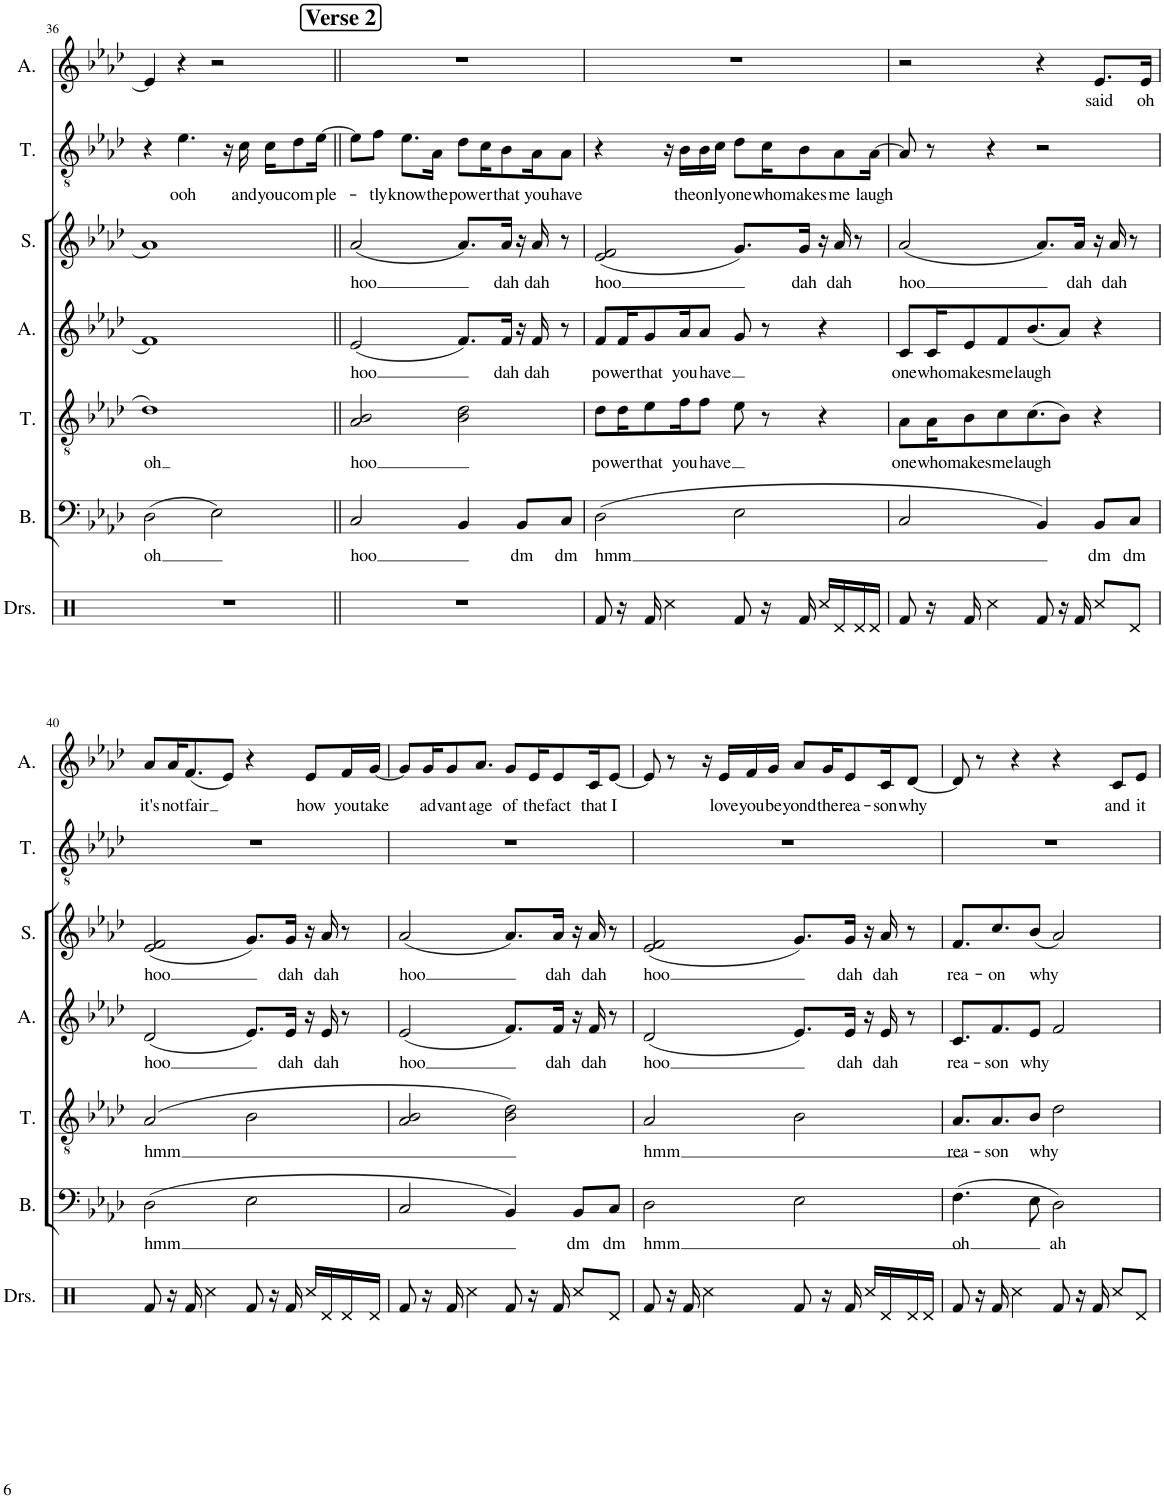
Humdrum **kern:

**kern	**kern	**text	**kern	**text	**kern	**text	**kern	**text	**kern	**text	**kern	**text
*part7	*part6	*part6	*part5	*part5	*part4	*part4	*part3	*part3	*part2	*part2	*part1	*part1
*staff7	*staff6	*staff6	*staff5	*staff5	*staff4	*staff4	*staff3	*staff3	*staff2	*staff2	*staff1	*staff1
*I"Drumset	*I"Bass	*	*I"Tenor	*	*I"Alto	*	*I"Soprano	*	*I"Tenor	*	*I"Alto	*
*I'Drs.	*I'B.	*	*I'T.	*	*I'A.	*	*I'S.	*	*I'T.	*	*I'A.	*
!!LO:PB:g=z
*clefX	*clefF4	*	*clefGv2	*	*clefG2	*	*clefG2	*	*clefGv2	*	*clefG2	*
*k[]	*k[b-e-a-d-]	*	*k[b-e-a-d-]	*	*k[b-e-a-d-]	*	*k[b-e-a-d-]	*	*k[b-e-a-d-]	*	*k[b-e-a-d-]	*
*M4/4	*M4/4	*	*M4/4	*	*M4/4	*	*M4/4	*	*M4/4	*	*M4/4	*
=36	=36	=36	=36	=36	=36	=36	=36	=36	=36	=36	=36	=36
!	!	!LO:LY:b	!	!LO:LY:b	!	!	!	!	!	!	!	!
1r	(2D-\	oh	1d-	oh	1f	.	1a-	.	4r	.	4e-/]	.
!	!	!	!	!	!	!	!	!	!	!LO:LY:b	!	!
.	.	.	.	.	.	.	.	.	4.e-\	ooh	4r	.
.	2E-\)	.	.	.	.	.	.	.	.	.	2r	.
.	.	.	.	.	.	.	.	.	16r	.	.	.
!	!	!	!	!	!	!	!	!	!	!LO:LY:b	!	!
.	.	.	.	.	.	.	.	.	16c\	and	.	.
!	!	!	!	!	!	!	!	!	!	!LO:LY:b	!	!
.	.	.	.	.	.	.	.	.	16c\KL	you	.	.
!	!	!	!	!	!	!	!	!	!	!LO:LY:b	!	!
.	.	.	.	.	.	.	.	.	8d-\	com-	.	.
!	!	!	!	!	!	!	!	!	!	!LO:LY:b	!	!
.	.	.	.	.	.	.	.	.	[16e-\Jk	-ple-	.	.
!!LO:REH:place=s1:a:B:cj:fs=14:t=Verse 2
=37||	=37||	=37||	=37||	=37||	=37||	=37||	=37||	=37||	=37||	=37||	=37||	=37||
!	!	!LO:LY:b	!	!LO:LY:b	!	!LO:LY:b	!	!LO:LY:b	!	!	!	!
1r	2C/	hoo	2A-/ 2B-/	hoo	(2e-/	hoo	(2a-/	hoo	8e-\L]	.	1r	.
!	!	!	!	!	!	!	!	!	!	!LO:LY:b	!	!
.	.	.	.	.	.	.	.	.	8f\J	-tly	.	.
!	!	!	!	!	!	!	!	!	!	!LO:LY:b	!	!
.	.	.	.	.	.	.	.	.	8.e-\L	know	.	.
!	!	!	!	!	!	!	!	!	!	!LO:LY:b	!	!
.	.	.	.	.	.	.	.	.	16A-\Jk	the	.	.
!	!	!	!	!	!	!	!	!	!	!LO:LY:b	!	!
.	4BB-/	.	2B-\ 2d-\	.	8.f/L)	.	8.a-/L)	.	8d-\L	pow-	.	.
!	!	!	!	!	!	!	!	!	!	!LO:LY:b	!	!
.	.	.	.	.	.	.	.	.	16c\K	-er	.	.
!	!	!	!	!	!	!LO:LY:b	!	!LO:LY:b	!	!LO:LY:b	!	!
.	.	.	.	.	16f/Jk	dah	16a-/Jk	dah	8B-\	that	.	.
!	!	!LO:LY:b	!	!	!	!	!	!	!	!	!	!
.	8BB-/L	dm	.	.	16r	.	16r	.	.	.	.	.
!	!	!	!	!	!	!LO:LY:b	!	!LO:LY:b	!	!LO:LY:b	!	!
.	.	.	.	.	16f/	dah	16a-/	dah	16A-\K	you	.	.
!	!	!LO:LY:b	!	!	!	!	!	!	!	!LO:LY:b	!	!
.	8C/J	dm	.	.	8r	.	8r	.	8A-\J	have	.	.
=38	=38	=38	=38	=38	=38	=38	=38	=38	=38	=38	=38	=38
!	!	!LO:LY:b	!	!LO:LY:b	!	!LO:LY:b	!	!LO:LY:b	!	!	!	!
8Rf/	(2D-\	hmm	8d-\L	po-	8f/L	po-	(2e-/ 2f/	hoo	4r	.	1r	.
!	!	!	!	!LO:LY:b	!	!LO:LY:b	!	!	!	!	!	!
16r	.	.	16d-\K	-wer	16f/K	-wer	.	.	.	.	.	.
!	!	!	!	!LO:LY:b	!	!LO:LY:b	!	!	!	!	!	!
16Rf/	.	.	8e-\	that	8g/	that	.	.	.	.	.	.
4Rcc\	.	.	.	.	.	.	.	.	16r	.	.	.
!	!	!	!	!LO:LY:b	!	!LO:LY:b	!	!	!	!LO:LY:b	!	!
.	.	.	16f\K	you	16a-/K	you	.	.	16B-\LL	the	.	.
!	!	!	!	!LO:LY:b	!	!LO:LY:b	!	!	!	!LO:LY:b	!	!
.	.	.	8f\J	have	8a-/J	have	.	.	16B-\	on-	.	.
!	!	!	!	!	!	!	!	!	!	!LO:LY:b	!	!
.	.	.	.	.	.	.	.	.	16c\JJ	-ly	.	.
!	!	!	!	!	!	!	!	!	!	!LO:LY:b	!	!
8Rf/	2E-\	.	8e-\	.	8g/	.	8.g/L)	.	8d-\L	one	.	.
!	!	!	!	!	!	!	!	!	!	!LO:LY:b	!	!
16r	.	.	8r	.	8r	.	.	.	16c\K	who	.	.
!	!	!	!	!	!	!	!	!LO:LY:b	!	!LO:LY:b	!	!
16Rf/	.	.	.	.	.	.	16g/Jk	dah	8B-\	makes	.	.
16Rcc/LL	.	.	4r	.	4r	.	16r	.	.	.	.	.
!	!	!	!	!	!	!	!	!LO:LY:b	!	!LO:LY:b	!	!
16Rd/	.	.	.	.	.	.	16a-/	dah	8A-\	me	.	.
16Rd/	.	.	.	.	.	.	8r	.	.	.	.	.
!	!	!	!	!	!	!	!	!	!	!LO:LY:b	!	!
16Rd/JJ	.	.	.	.	.	.	.	.	[16A-\Jk	laugh	.	.
=39	=39	=39	=39	=39	=39	=39	=39	=39	=39	=39	=39	=39
!	!	!	!	!LO:LY:b	!	!LO:LY:b	!	!LO:LY:b	!	!	!	!
8Rf/	2C/	.	8A-\L	one	8c/L	one	(2a-/	hoo	8A-/]	.	2r	.
!	!	!	!	!LO:LY:b	!	!LO:LY:b	!	!	!	!	!	!
16r	.	.	16A-\K	who	16c/K	who	.	.	8r	.	.	.
!	!	!	!	!LO:LY:b	!	!LO:LY:b	!	!	!	!	!	!
16Rf/	.	.	8B-\	makes	8e-/	makes	.	.	.	.	.	.
4Rcc\	.	.	.	.	.	.	.	.	4r	.	.	.
!	!	!	!	!LO:LY:b	!	!LO:LY:b	!	!	!	!	!	!
.	.	.	8c\	me	8f/	me	.	.	.	.	.	.
!	!	!	!	!LO:LY:b	!	!LO:LY:b	!	!	!	!	!	!
.	.	.	(8.c\	laugh	(8.b-/	laugh	.	.	.	.	.	.
8Rf/	4BB-/)	.	.	.	.	.	8.a-/L)	.	2r	.	4r	.
16r	.	.	8B-\J)	.	8a-/J)	.	.	.	.	.	.	.
!	!	!	!	!	!	!	!	!LO:LY:b	!	!	!	!
16Rf/	.	.	.	.	.	.	16a-/Jk	dah	.	.	.	.
!	!	!LO:LY:b	!	!	!	!	!	!	!	!	!	!LO:LY:b
8Rcc/L	8BB-/L	dm	4r	.	4r	.	16r	.	.	.	8.e-/L	said
!	!	!	!	!	!	!	!	!LO:LY:b	!	!	!	!
.	.	.	.	.	.	.	16a-/	dah	.	.	.	.
!	!	!LO:LY:b	!	!	!	!	!	!	!	!	!	!
8Rd/J	8C/J	dm	.	.	.	.	8r	.	.	.	.	.
!	!	!	!	!	!	!	!	!	!	!	!	!LO:LY:b
.	.	.	.	.	.	.	.	.	.	.	16e-/Jk	oh
!!LO:LB:g=z
=40	=40	=40	=40	=40	=40	=40	=40	=40	=40	=40	=40	=40
!	!	!LO:LY:b	!	!LO:LY:b	!	!LO:LY:b	!	!LO:LY:b	!	!	!	!LO:LY:b
8Rf/	(2D-\	hmm	(2A-/	hmm	(2d-/	hoo	(2e-/ 2f/	hoo	1r	.	8a-/L	it's
!	!	!	!	!	!	!	!	!	!	!	!	!LO:LY:b
16r	.	.	.	.	.	.	.	.	.	.	16a-/K	not
!	!	!	!	!	!	!	!	!	!	!	!	!LO:LY:b
16Rf/	.	.	.	.	.	.	.	.	.	.	(8.f/	fair
4Rcc\	.	.	.	.	.	.	.	.	.	.	.	.
.	.	.	.	.	.	.	.	.	.	.	8e-/J)	.
8Rf/	2E-\	.	2B-\	.	8.e-/L)	.	8.g/L)	.	.	.	4r	.
16r	.	.	.	.	.	.	.	.	.	.	.	.
!	!	!	!	!	!	!LO:LY:b	!	!LO:LY:b	!	!	!	!
16Rf/	.	.	.	.	16e-/Jk	dah	16g/Jk	dah	.	.	.	.
!	!	!	!	!	!	!	!	!	!	!	!	!LO:LY:b
16Rcc/LL	.	.	.	.	16r	.	16r	.	.	.	8e-/L	how
!	!	!	!	!	!	!LO:LY:b	!	!LO:LY:b	!	!	!	!
16Rd/	.	.	.	.	16e-/	dah	16a-/	dah	.	.	.	.
!	!	!	!	!	!	!	!	!	!	!	!	!LO:LY:b
16Rd/	.	.	.	.	8r	.	8r	.	.	.	16f/L	you
!	!	!	!	!	!	!	!	!	!	!	!	!LO:LY:b
16Rd/JJ	.	.	.	.	.	.	.	.	.	.	[16g/JJ	take
=41	=41	=41	=41	=41	=41	=41	=41	=41	=41	=41	=41	=41
!	!	!	!	!	!	!LO:LY:b	!	!LO:LY:b	!	!	!	!
8Rf/	2C/	.	2A-/ 2B-/	.	(2e-/	hoo	(2a-/	hoo	1r	.	8g/L]	.
!	!	!	!	!	!	!	!	!	!	!	!	!LO:LY:b
16r	.	.	.	.	.	.	.	.	.	.	16g/K	ad-
!	!	!	!	!	!	!	!	!	!	!	!	!LO:LY:b
16Rf/	.	.	.	.	.	.	.	.	.	.	8g/	-vant-
4Rcc\	.	.	.	.	.	.	.	.	.	.	.	.
!	!	!	!	!	!	!	!	!	!	!	!	!LO:LY:b
.	.	.	.	.	.	.	.	.	.	.	8.a-/J	-age
!	!	!	!	!	!	!	!	!	!	!	!	!LO:LY:b
8Rf/	4BB-/)	.	2B-\ 2d-\)	.	8.f/L)	.	8.a-/L)	.	.	.	8g/L	of
!	!	!	!	!	!	!	!	!	!	!	!	!LO:LY:b
16r	.	.	.	.	.	.	.	.	.	.	16e-/K	the
!	!	!	!	!	!	!LO:LY:b	!	!LO:LY:b	!	!	!	!LO:LY:b
16Rf/	.	.	.	.	16f/Jk	dah	16a-/Jk	dah	.	.	8e-/	fact
!	!	!LO:LY:b	!	!	!	!	!	!	!	!	!	!
8Rcc/L	8BB-/L	dm	.	.	16r	.	16r	.	.	.	.	.
!	!	!	!	!	!	!LO:LY:b	!	!LO:LY:b	!	!	!	!LO:LY:b
.	.	.	.	.	16f/	dah	16a-/	dah	.	.	16c/K	that
!	!	!LO:LY:b	!	!	!	!	!	!	!	!	!	!LO:LY:b
8Rd/J	8C/J	dm	.	.	8r	.	8r	.	.	.	[8e-/J	I
=42	=42	=42	=42	=42	=42	=42	=42	=42	=42	=42	=42	=42
!	!	!LO:LY:b	!	!LO:LY:b	!	!LO:LY:b	!	!LO:LY:b	!	!	!	!
8Rf/	2D-\	hmm	2A-/	hmm	(2d-/	hoo	(2e-/ 2f/	hoo	1r	.	8e-/]	.
16r	.	.	.	.	.	.	.	.	.	.	8r	.
16Rf/	.	.	.	.	.	.	.	.	.	.	.	.
4Rcc\	.	.	.	.	.	.	.	.	.	.	16r	.
!	!	!	!	!	!	!	!	!	!	!	!	!LO:LY:b
.	.	.	.	.	.	.	.	.	.	.	16e-/LL	love
!	!	!	!	!	!	!	!	!	!	!	!	!LO:LY:b
.	.	.	.	.	.	.	.	.	.	.	16f/	you
!	!	!	!	!	!	!	!	!	!	!	!	!LO:LY:b
.	.	.	.	.	.	.	.	.	.	.	16g/JJ	be-
!	!	!	!	!	!	!	!	!	!	!	!	!LO:LY:b
8Rf/	2E-\	.	2B-\	.	8.e-/L)	.	8.g/L)	.	.	.	8a-/L	-yond
!	!	!	!	!	!	!	!	!	!	!	!	!LO:LY:b
16r	.	.	.	.	.	.	.	.	.	.	16g/K	the
!	!	!	!	!	!	!LO:LY:b	!	!LO:LY:b	!	!	!	!LO:LY:b
16Rf/	.	.	.	.	16e-/Jk	dah	16g/Jk	dah	.	.	8e-/	rea-
16Rcc/LL	.	.	.	.	16r	.	16r	.	.	.	.	.
!	!	!	!	!	!	!LO:LY:b	!	!LO:LY:b	!	!	!	!LO:LY:b
16Rd/	.	.	.	.	16e-/	dah	16a-/	dah	.	.	16c/K	-son
!	!	!	!	!	!	!	!	!	!	!	!	!LO:LY:b
16Rd/	.	.	.	.	8r	.	8r	.	.	.	[8d-/J	why
16Rd/JJ	.	.	.	.	.	.	.	.	.	.	.	.
=43	=43	=43	=43	=43	=43	=43	=43	=43	=43	=43	=43	=43
!	!	!LO:LY:b	!	!LO:LY:b	!	!LO:LY:b	!	!LO:LY:b	!	!	!	!
8Rf/	(4.F\	oh	8.A-/L	rea-	8.c/L	rea-	8.f/L	rea-	1r	.	8d-/]	.
16r	.	.	.	.	.	.	.	.	.	.	8r	.
!	!	!	!	!LO:LY:b	!	!LO:LY:b	!	!LO:LY:b	!	!	!	!
16Rf/	.	.	8.A-/	-son	8.f/	-son	8.cc/	-on	.	.	.	.
4Rcc\	.	.	.	.	.	.	.	.	.	.	4r	.
!	!	!	!	!LO:LY:b	!	!LO:LY:b	!	!LO:LY:b	!	!	!	!
.	8E-\	.	8B-/J	why	8e-/J	-why	(8b-/J	-why	.	.	.	.
!	!	!LO:LY:b	!	!	!	!	!	!	!	!	!	!
8Rf/	2D-\)	ah	2d-\	.	2f/	.	2a-/)	.	.	.	4r	.
16r	.	.	.	.	.	.	.	.	.	.	.	.
16Rf/	.	.	.	.	.	.	.	.	.	.	.	.
!	!	!	!	!	!	!	!	!	!	!	!	!LO:LY:b
8Rcc/L	.	.	.	.	.	.	.	.	.	.	8c/L	and
!	!	!	!	!	!	!	!	!	!	!	!	!LO:LY:b
8Rd/J	.	.	.	.	.	.	.	.	.	.	8e-/J	it
=	=	=	=	=	=	=	=	=	=	=	=	=
*-	*-	*-	*-	*-	*-	*-	*-	*-	*-	*-	*-	*-
